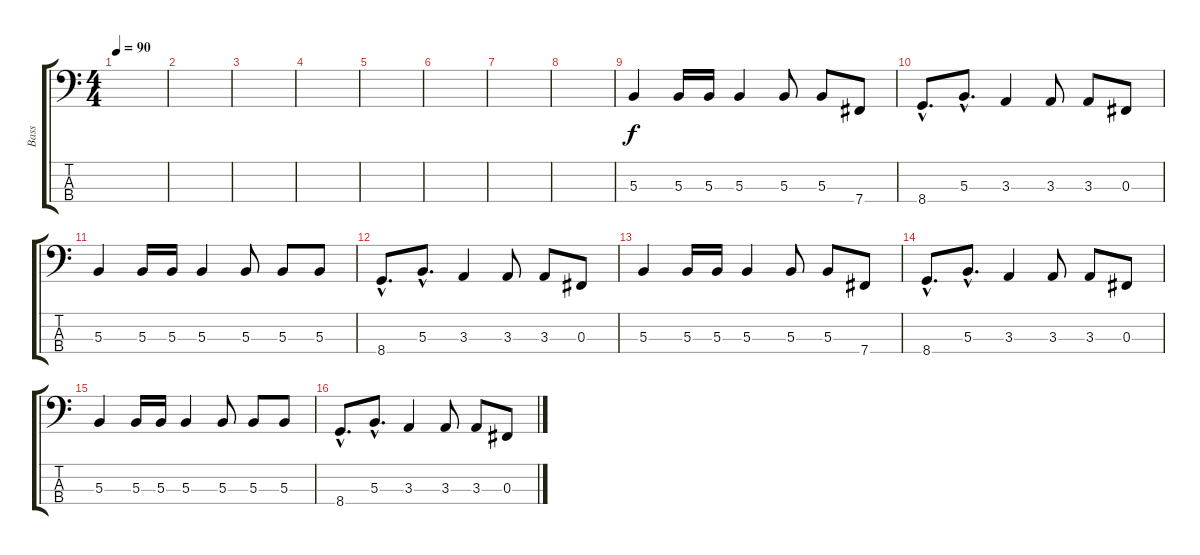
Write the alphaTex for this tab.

\track ("Bass" "Bass") {instrument electricbassfinger}
\staff {score tabs}
\tuning (E2 B1 Gb1 B0) {hide}
\ts (4 4)
\tempo 90
\clef f4
\ks c
|
|
|
|
|
|
|
|
5.3.4 5.3.16 5.3.16 5.3.4 5.3.8 5.3.8 7.4.8 |
8.4{hac}.8{d} 5.3{hac}.8{d} 3.3.4 3.3.8 3.3.8 0.3.8 |
5.3.4 5.3.16 5.3.16 5.3.4 5.3.8 5.3.8 5.3.8 |
8.4{hac}.8{d} 5.3{hac}.8{d} 3.3.4 3.3.8 3.3.8 0.3.8 |
5.3.4 5.3.16 5.3.16 5.3.4 5.3.8 5.3.8 7.4.8 |
8.4{hac}.8{d} 5.3{hac}.8{d} 3.3.4 3.3.8 3.3.8 0.3.8 |
5.3.4 5.3.16 5.3.16 5.3.4 5.3.8 5.3.8 5.3.8 |
8.4{hac}.8{d} 5.3{hac}.8{d} 3.3.4 3.3.8 3.3.8 0.3.8
